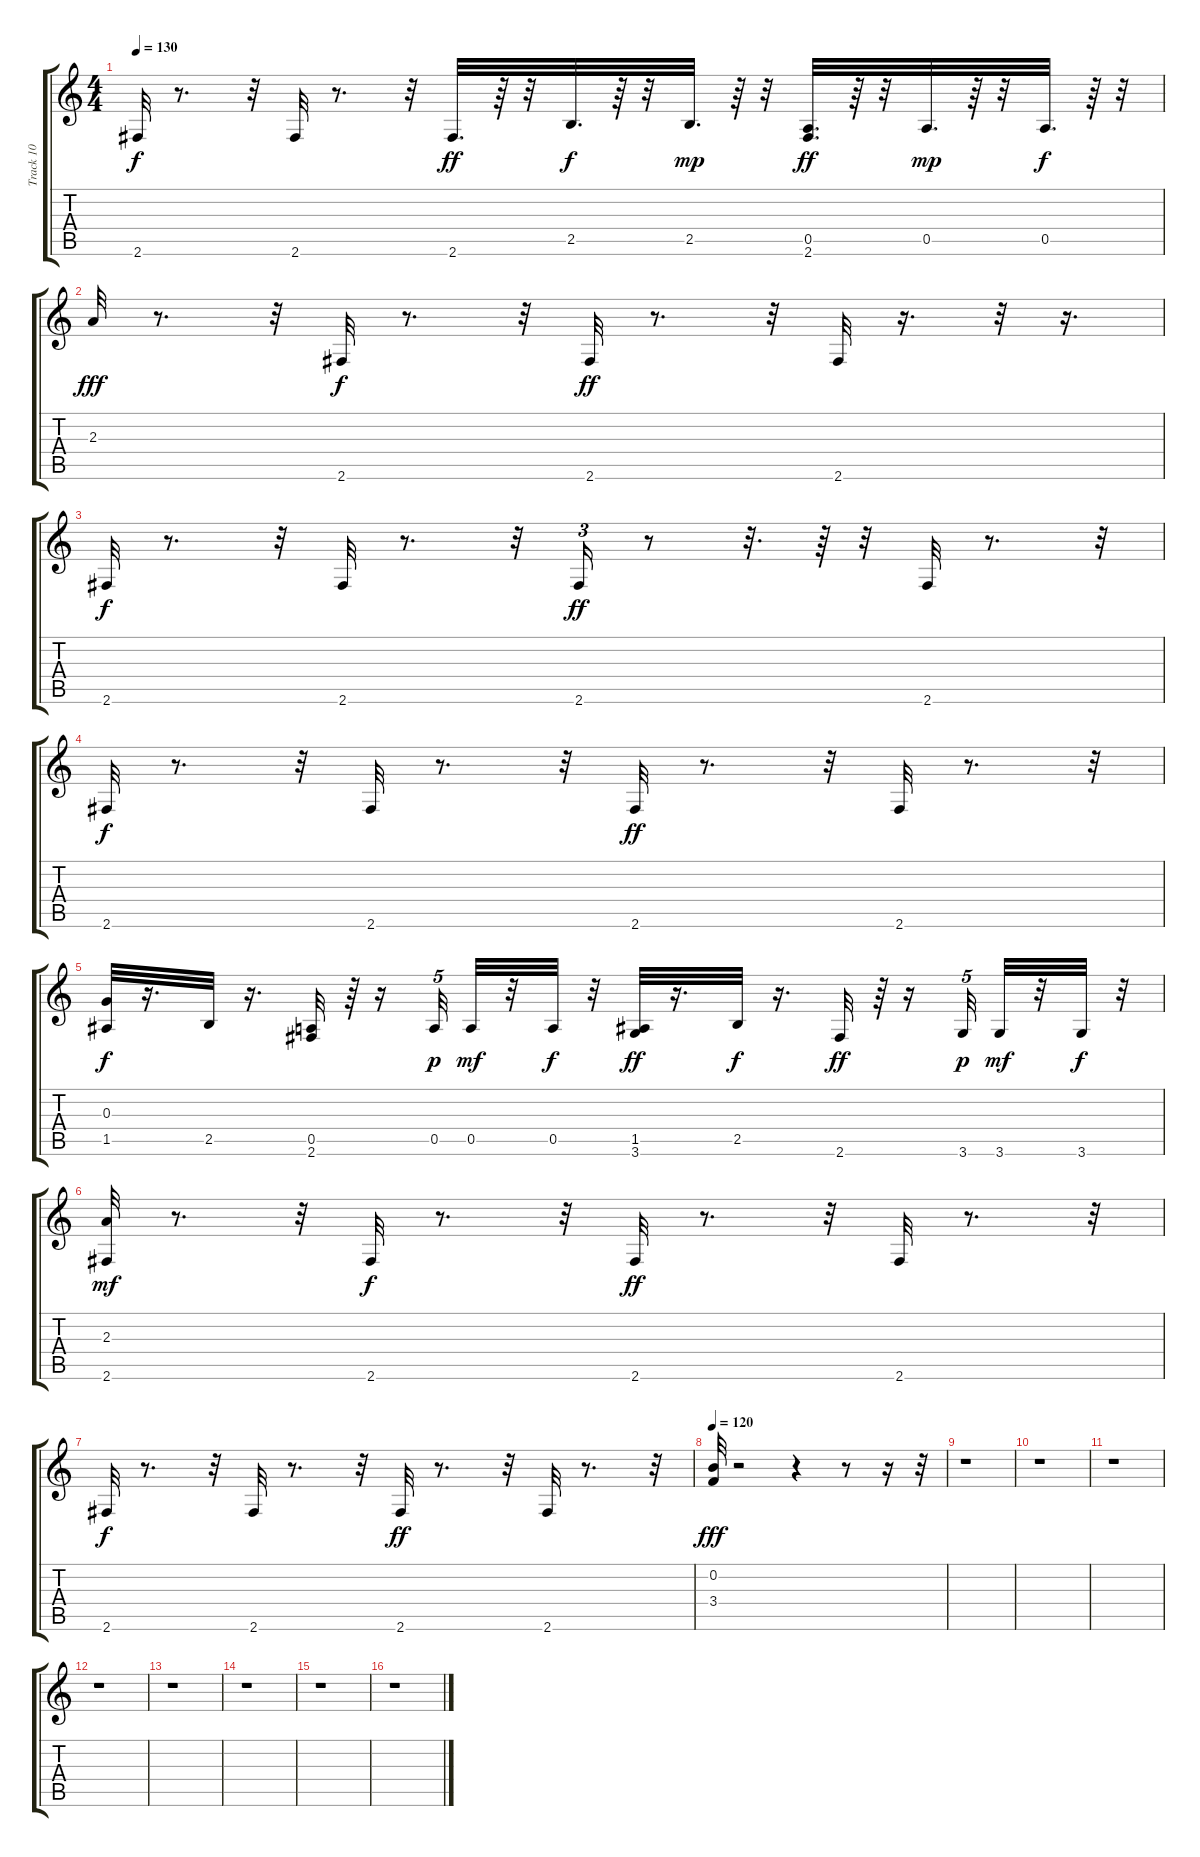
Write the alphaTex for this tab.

\track ("Track 10" "Track 10") {instrument acousticguitarsteel}
\staff {score tabs}
\tuning (E4 B3 G3 D3 A2 E2) {hide}
\ts (4 4)
\tempo 130
\clef g2
\ks c
2.6.32{dy f} r.8{d} r.32 2.6.32 r.8{d} r.32 2.6.32{d dy ff} r.64 r.32 2.5.32{d dy f} r.64 r.32 2.5.32{d dy mp} r.64 r.32 (0.5 2.6).32{d dy ff} r.64 r.32 0.5.32{d dy mp} r.64 r.32 0.5.32{d dy f} r.64 r.32 |
2.3.32{dy fff} r.8{d} r.32 2.6.32{dy f} r.8{d} r.32 2.6.32{dy ff} r.8{d} r.32 2.6.32 r.16{d} r.32 r.16{d} |
2.6.32{dy f} r.8{d} r.32 2.6.32 r.8{d} r.32 2.6.16{tu (3 2) dy ff} r.8 r.32{d} r.64 r.32 2.6.32 r.8{d} r.32 |
2.6.32{dy f} r.8{d} r.32 2.6.32 r.8{d} r.32 2.6.32{dy ff} r.8{d} r.32 2.6.32 r.8{d} r.32 |
(0.3 1.5).32{dy f} r.16{d} 2.5.32 r.16{d} (0.5 2.6).32 r.64 r.16 0.5.32{tu (5 4) dy p} 0.5.32{dy mf} r.32 0.5.32{dy f} r.32 (1.5 3.6).32{dy ff} r.16{d} 2.5.32{dy f} r.16{d} 2.6.32{dy ff} r.64 r.16 3.6.32{tu (5 4) dy p} 3.6.32{dy mf} r.32 3.6.32{dy f} r.32 |
(2.3 2.6).32{dy mf} r.8{d} r.32 2.6.32{dy f} r.8{d} r.32 2.6.32{dy ff} r.8{d} r.32 2.6.32 r.8{d} r.32 |
2.6.32{dy f} r.8{d} r.32 2.6.32 r.8{d} r.32 2.6.32{dy ff} r.8{d} r.32 2.6.32 r.8{d} r.32 |
\tempo 120
(0.2 3.4).32{dy fff} r.2 r.4 r.8 r.16 r.32 |
r.1 |
r.1 |
r.1 |
r.1 |
r.1 |
r.1 |
r.1 |
r.1
